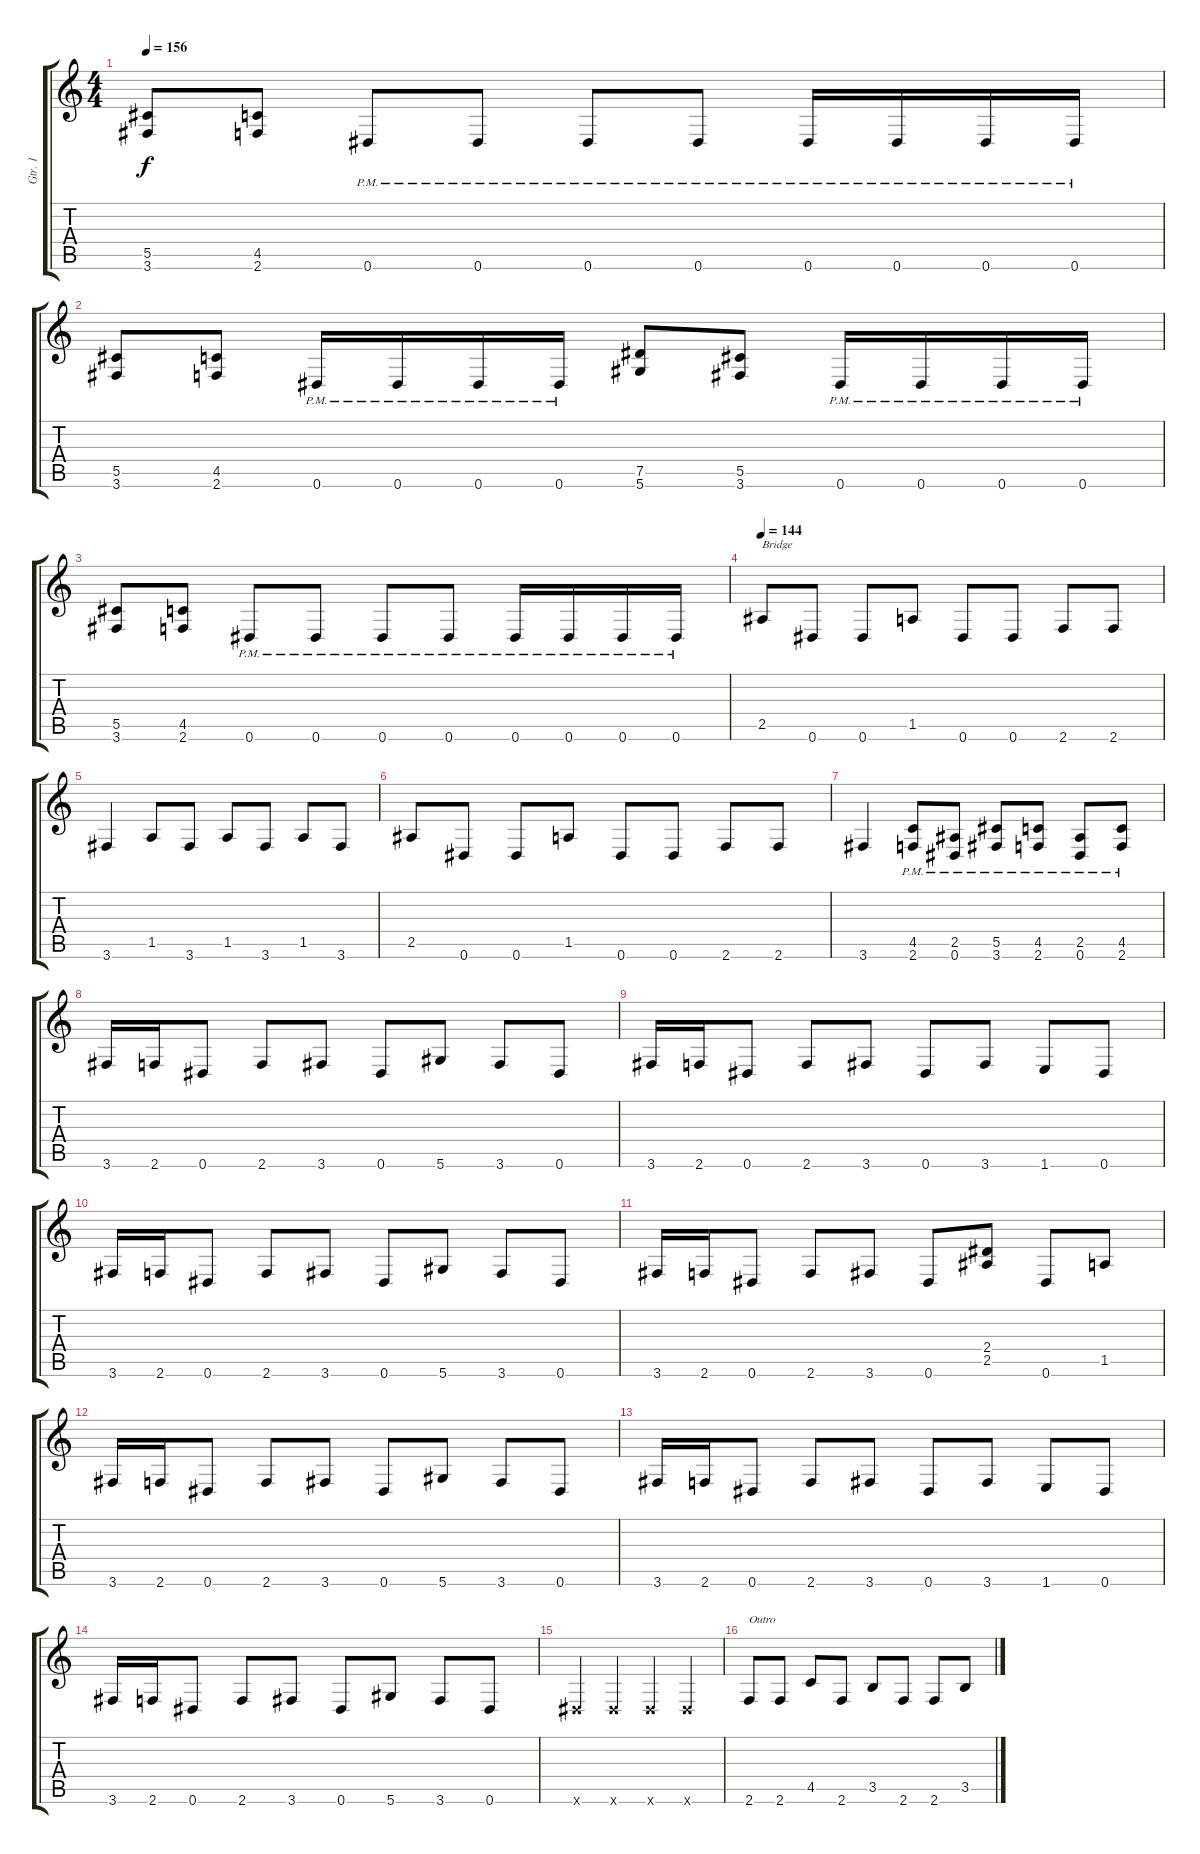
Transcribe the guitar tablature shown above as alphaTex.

\track ("Gtr. 1" "Gtr. 1") {instrument distortionguitar}
\staff {score tabs}
\tuning (Eb4 Bb3 Gb3 Db3 Ab2 Eb2) {hide}
\ts (4 4)
\tempo 156
\clef g2
\ks c
(5.5 3.6).8{dy f} (4.5 2.6).8 0.6{pm}.8 0.6{pm}.8 0.6{pm}.8 0.6{pm}.8 0.6{pm}.16 0.6{pm}.16 0.6{pm}.16 0.6{pm}.16 |
(5.5 3.6).8 (4.5 2.6).8 0.6{pm}.16 0.6{pm}.16 0.6{pm}.16 0.6{pm}.16 (7.5 5.6).8 (5.5 3.6).8 0.6{pm}.16 0.6{pm}.16 0.6{pm}.16 0.6{pm}.16 |
(5.5 3.6).8 (4.5 2.6).8 0.6{pm}.8 0.6{pm}.8 0.6{pm}.8 0.6{pm}.8 0.6{pm}.16 0.6{pm}.16 0.6{pm}.16 0.6{pm}.16 |
\tempo 144
2.5.8{txt "Bridge"} 0.6.8 0.6.8 1.5.8 0.6.8 0.6.8 2.6.8 2.6.8 |
3.6.4 1.5.8 3.6.8 1.5.8 3.6.8 1.5.8 3.6.8 |
2.5.8 0.6.8 0.6.8 1.5.8 0.6.8 0.6.8 2.6.8 2.6.8 |
3.6.4 (4.5{pm} 2.6{pm}).8 (2.5{pm} 0.6{pm}).8 (5.5{pm} 3.6{pm}).8 (4.5{pm} 2.6{pm}).8 (2.5{pm} 0.6{pm}).8 (4.5{pm} 2.6{pm}).8 |
3.6.16 2.6.16 0.6.8 2.6.8 3.6.8 0.6.8 5.6.8 3.6.8 0.6.8 |
3.6.16 2.6.16 0.6.8 2.6.8 3.6.8 0.6.8 3.6.8 1.6.8 0.6.8 |
3.6.16 2.6.16 0.6.8 2.6.8 3.6.8 0.6.8 5.6.8 3.6.8 0.6.8 |
3.6.16 2.6.16 0.6.8 2.6.8 3.6.8 0.6.8 (2.4 2.5).8 0.6.8 1.5.8 |
3.6.16 2.6.16 0.6.8 2.6.8 3.6.8 0.6.8 5.6.8 3.6.8 0.6.8 |
3.6.16 2.6.16 0.6.8 2.6.8 3.6.8 0.6.8 3.6.8 1.6.8 0.6.8 |
3.6.16 2.6.16 0.6.8 2.6.8 3.6.8 0.6.8 5.6.8 3.6.8 0.6.8 |
0.6{x}.4 0.6{x}.4 0.6{x}.4 0.6{x}.4 |
2.6.8{txt "Outro"} 2.6.8 4.5.8 2.6.8 3.5.8 2.6.8 2.6.8 3.5.8
